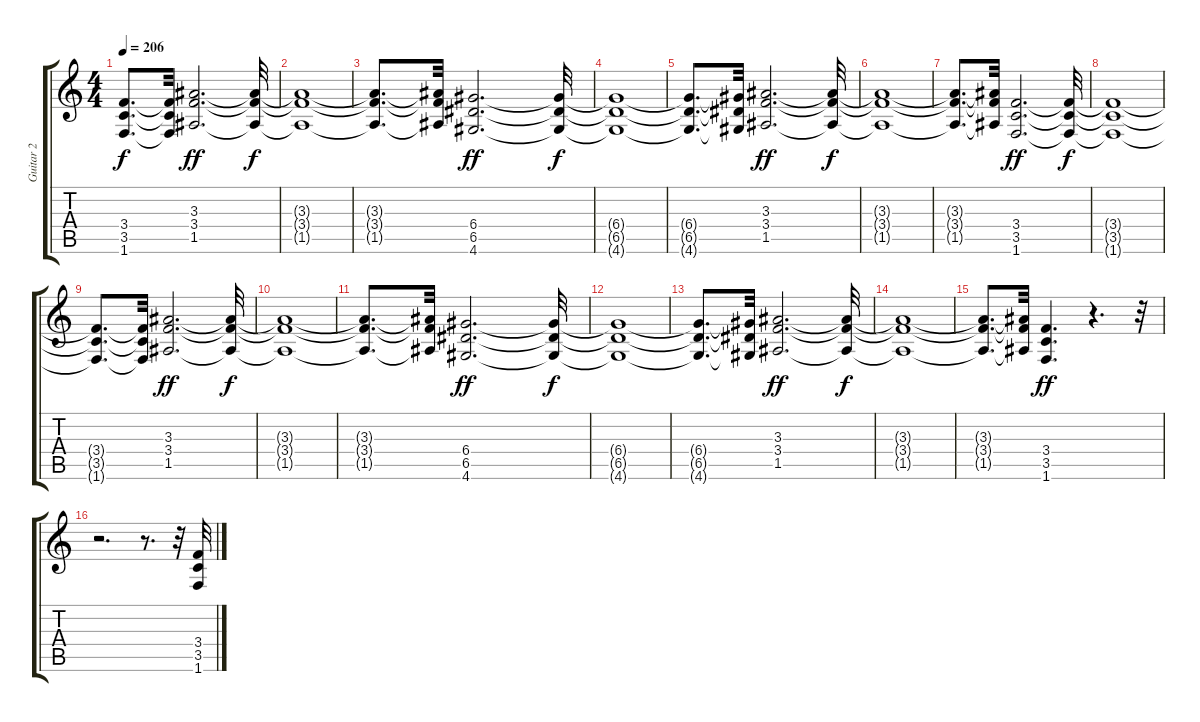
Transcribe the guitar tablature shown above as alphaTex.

\track ("Guitar 2" "Guitar 2") {instrument electricguitarmuted}
\staff {score tabs}
\tuning (E4 B3 G3 D3 A2 E2) {hide}
\ts (4 4)
\tempo 206
\clef g2
\ks c
(3.4{t} 3.5{t} 1.6{t}).8{d dy f} (3.4{t} 3.5{t} 1.6{t}).32 (3.3 3.4 1.5).2{d dy ff} (3.3{t} 3.4{t} 1.5{t}).32{dy f} |
(3.3{t} 3.4{t} 1.5{t}).1 |
(3.3{t} 3.4{t} 1.5{t}).8{d} (3.3{t} 3.4{t} 1.5{t}).32 (6.4 6.5 4.6).2{d dy ff} (6.4{t} 6.5{t} 4.6{t}).32{dy f} |
(6.4{t} 6.5{t} 4.6{t}).1 |
(6.4{t} 6.5{t} 4.6{t}).8{d} (6.4{t} 6.5{t} 4.6{t}).32 (3.3 3.4 1.5).2{d dy ff} (3.3{t} 3.4{t} 1.5{t}).32{dy f} |
(3.3{t} 3.4{t} 1.5{t}).1 |
(3.3{t} 3.4{t} 1.5{t}).8{d} (3.3{t} 3.4{t} 1.5{t}).32 (3.4 3.5 1.6).2{d dy ff} (3.4{t} 3.5{t} 1.6{t}).32{dy f} |
(3.4{t} 3.5{t} 1.6{t}).1 |
(3.4{t} 3.5{t} 1.6{t}).8{d} (3.4{t} 3.5{t} 1.6{t}).32 (3.3 3.4 1.5).2{d dy ff} (3.3{t} 3.4{t} 1.5{t}).32{dy f} |
(3.3{t} 3.4{t} 1.5{t}).1 |
(3.3{t} 3.4{t} 1.5{t}).8{d} (3.3{t} 3.4{t} 1.5{t}).32 (6.4 6.5 4.6).2{d dy ff} (6.4{t} 6.5{t} 4.6{t}).32{dy f} |
(6.4{t} 6.5{t} 4.6{t}).1 |
(6.4{t} 6.5{t} 4.6{t}).8{d} (6.4{t} 6.5{t} 4.6{t}).32 (3.3 3.4 1.5).2{d dy ff} (3.3{t} 3.4{t} 1.5{t}).32{dy f} |
(3.3{t} 3.4{t} 1.5{t}).1 |
(3.3{t} 3.4{t} 1.5{t}).8{d} (3.3{t} 3.4{t} 1.5{t}).32 (3.4 3.5 1.6).4{d dy ff} r.4{d} r.32 |
r.2{d} r.8{d} r.32 (3.4 3.5 1.6).32
